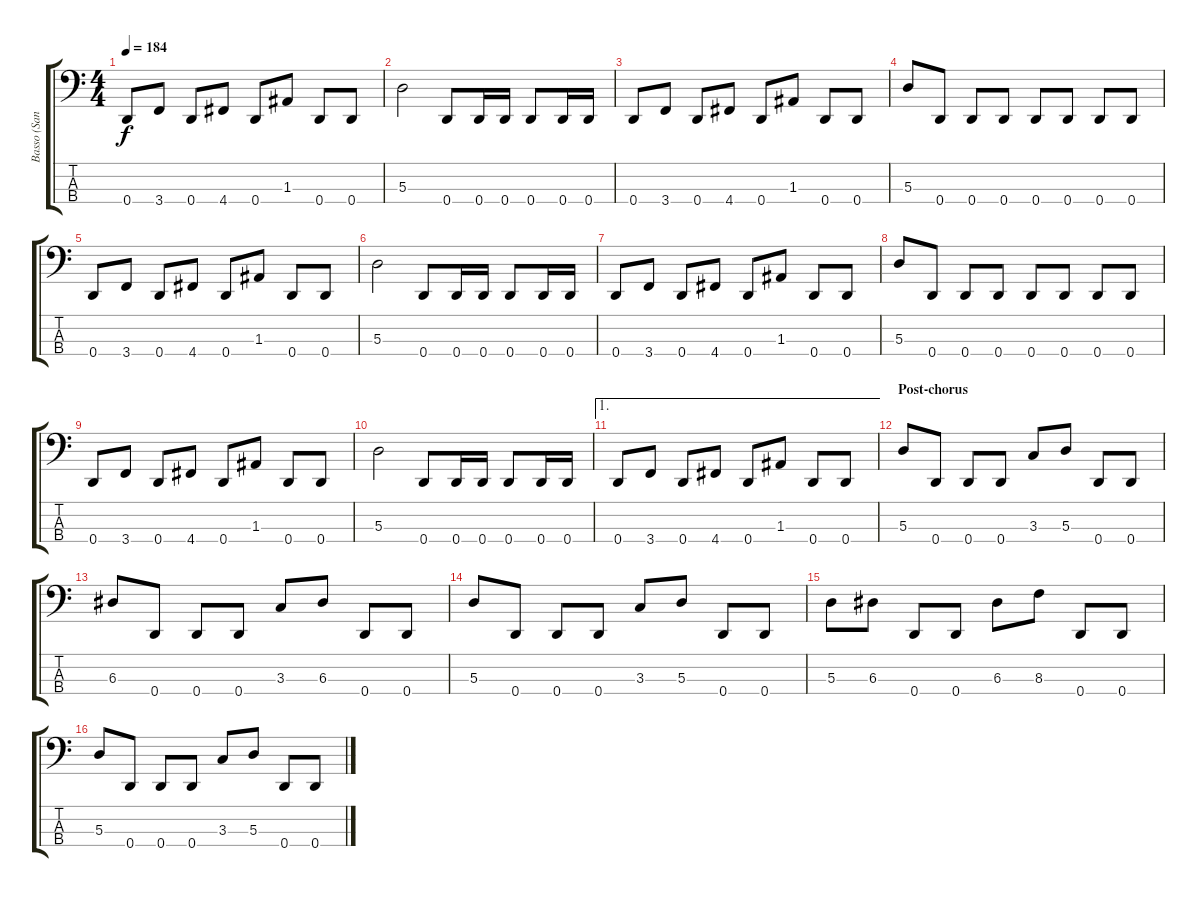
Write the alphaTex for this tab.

\track ("Basso (Santtu)" "Basso (San") {instrument electricbasspick}
\staff {score tabs}
\tuning (G2 D2 A1 D1) {hide}
\ts (4 4)
\tempo 184
\clef f4
\ks c
0.4.8{dy f} 3.4.8 0.4.8 4.4.8 0.4.8 1.3.8 0.4.8 0.4.8 |
5.3.2 0.4.8 0.4.16 0.4.16 0.4.8 0.4.16 0.4.16 |
0.4.8 3.4.8 0.4.8 4.4.8 0.4.8 1.3.8 0.4.8 0.4.8 |
5.3.8 0.4.8 0.4.8 0.4.8 0.4.8 0.4.8 0.4.8 0.4.8 |
0.4.8 3.4.8 0.4.8 4.4.8 0.4.8 1.3.8 0.4.8 0.4.8 |
5.3.2 0.4.8 0.4.16 0.4.16 0.4.8 0.4.16 0.4.16 |
0.4.8 3.4.8 0.4.8 4.4.8 0.4.8 1.3.8 0.4.8 0.4.8 |
5.3.8 0.4.8 0.4.8 0.4.8 0.4.8 0.4.8 0.4.8 0.4.8 |
0.4.8 3.4.8 0.4.8 4.4.8 0.4.8 1.3.8 0.4.8 0.4.8 |
5.3.2 0.4.8 0.4.16 0.4.16 0.4.8 0.4.16 0.4.16 |
\ae 1
0.4.8 3.4.8 0.4.8 4.4.8 0.4.8 1.3.8 0.4.8 0.4.8 |
\section ("" "Post-chorus")
5.3.8 0.4.8 0.4.8 0.4.8 3.3.8 5.3.8 0.4.8 0.4.8 |
6.3.8 0.4.8 0.4.8 0.4.8 3.3.8 6.3.8 0.4.8 0.4.8 |
5.3.8 0.4.8 0.4.8 0.4.8 3.3.8 5.3.8 0.4.8 0.4.8 |
5.3.8 6.3.8 0.4.8 0.4.8 6.3.8 8.3.8 0.4.8 0.4.8 |
5.3.8 0.4.8 0.4.8 0.4.8 3.3.8 5.3.8 0.4.8 0.4.8
